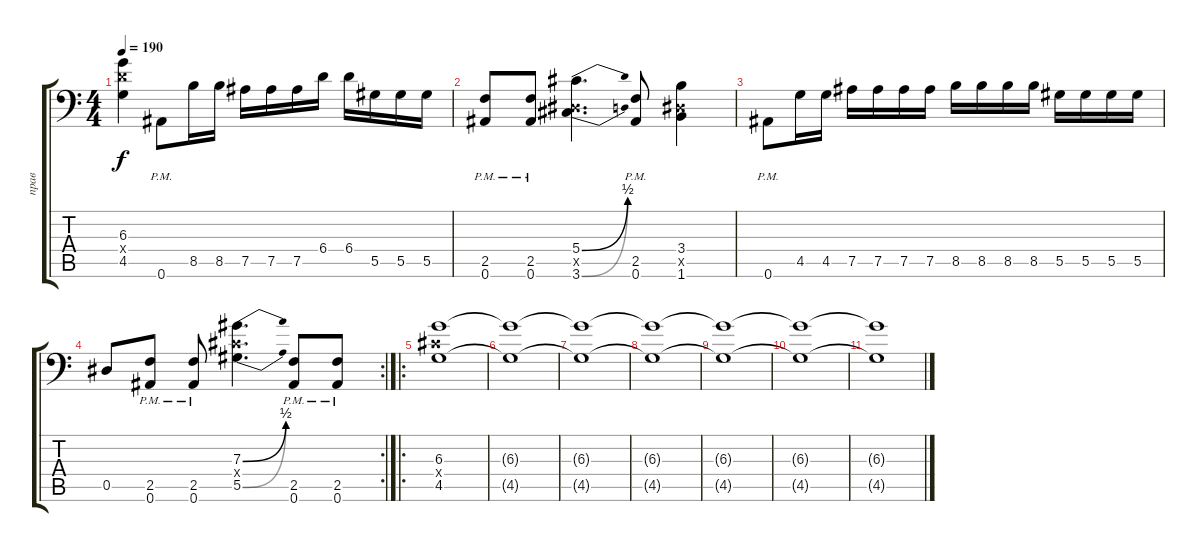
\track ("прав" "прав") {instrument distortionguitar}
\staff {score tabs}
\tuning (Bb3 F3 Db3 Ab2 Eb2 Bb1) {hide}
\ts (4 4)
\tempo 190
\clef f4
\ks c
(6.3 6.4{x} 4.5).4{dy f} 0.6{pm}.8 8.5.16 8.5.16 7.5.16 7.5.16 7.5.16 6.4.16 6.4.16 5.5.16 5.5.16 5.5.16 |
(2.5{pm} 0.6{pm}).8 (2.5{pm} 0.6{pm}).8 (5.4{be (bend 0 0 60 2)} 0.5{x} 3.6{be (bend 0 0 60 2)}).4{d} (2.5{pm} 0.6{pm}).8 (3.4 0.5{x} 1.6).4 |
0.6{pm}.8 4.5.16 4.5.16 7.5.16 7.5.16 7.5.16 7.5.16 8.5.16 8.5.16 8.5.16 8.5.16 5.5.16 5.5.16 5.5.16 5.5.16 |
\rc 2
0.5.8 (2.5{pm} 0.6{pm}).8 (2.5{pm} 0.6{pm}).8 (7.3{be (bend 0 0 60 2)} 5.4{x} 5.5{be (bend 0 0 60 2)}).4{d} (2.5{pm} 0.6{pm}).8 (2.5{pm} 0.6{pm}).8 |
\ro
(6.3 5.4{x} 4.5).1 |
(6.3{t} 4.5{t}).1 |
(6.3{t} 4.5{t}).1 |
(6.3{t} 4.5{t}).1 |
(6.3{t} 4.5{t}).1 |
(6.3{t} 4.5{t}).1 |
(6.3{t} 4.5{t}).1
